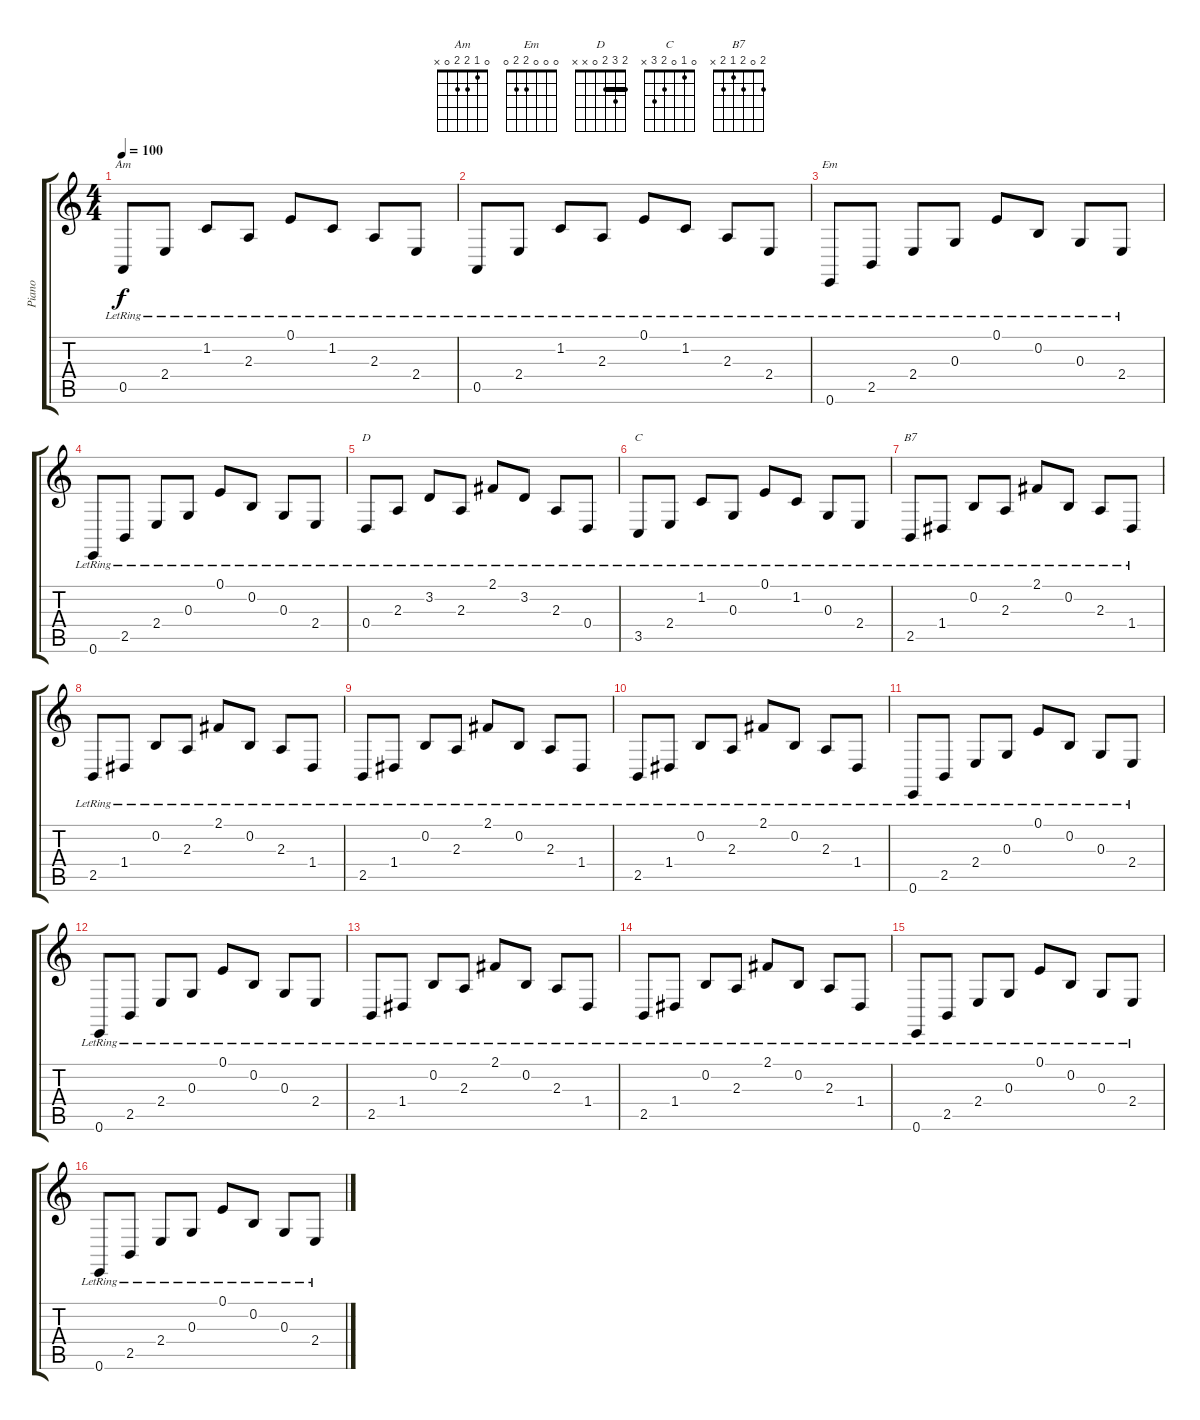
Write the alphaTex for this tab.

\track ("Piano" "Piano") {instrument brightacousticpiano}
\staff {score tabs}
\tuning (E4 B3 G3 D3 A2 E2) {hide}
\chord ("Am" 0 1 2 2 0 x)
\chord ("Em" 0 0 0 2 2 0)
\chord ("D" 2 3 2 0 x x) {barre 2}
\chord ("C" 0 1 0 2 3 x)
\chord ("B7" 2 0 2 1 2 x)
\ts (4 4)
\tempo 100
\clef g2
\ks c
0.5{lr}.8{ch "Am" dy f} 2.4{lr}.8 1.2{lr}.8 2.3{lr}.8 0.1{lr}.8 1.2{lr}.8 2.3{lr}.8 2.4{lr}.8 |
0.5{lr}.8 2.4{lr}.8 1.2{lr}.8 2.3{lr}.8 0.1{lr}.8 1.2{lr}.8 2.3{lr}.8 2.4{lr}.8 |
0.6{lr}.8{ch "Em"} 2.5{lr}.8 2.4{lr}.8 0.3{lr}.8 0.1{lr}.8 0.2{lr}.8 0.3{lr}.8 2.4{lr}.8 |
0.6{lr}.8 2.5{lr}.8 2.4{lr}.8 0.3{lr}.8 0.1{lr}.8 0.2{lr}.8 0.3{lr}.8 2.4{lr}.8 |
0.4{lr}.8{ch "D"} 2.3{lr}.8 3.2{lr}.8 2.3{lr}.8 2.1{lr}.8 3.2{lr}.8 2.3{lr}.8 0.4{lr}.8 |
3.5{lr}.8{ch "C"} 2.4{lr}.8 1.2{lr}.8 0.3{lr}.8 0.1{lr}.8 1.2{lr}.8 0.3{lr}.8 2.4{lr}.8 |
2.5{lr}.8{ch "B7"} 1.4{lr}.8 0.2{lr}.8 2.3{lr}.8 2.1{lr}.8 0.2{lr}.8 2.3{lr}.8 1.4{lr}.8 |
2.5{lr}.8 1.4{lr}.8 0.2{lr}.8 2.3{lr}.8 2.1{lr}.8 0.2{lr}.8 2.3{lr}.8 1.4{lr}.8 |
2.5{lr}.8 1.4{lr}.8 0.2{lr}.8 2.3{lr}.8 2.1{lr}.8 0.2{lr}.8 2.3{lr}.8 1.4{lr}.8 |
2.5{lr}.8 1.4{lr}.8 0.2{lr}.8 2.3{lr}.8 2.1{lr}.8 0.2{lr}.8 2.3{lr}.8 1.4{lr}.8 |
0.6{lr}.8 2.5{lr}.8 2.4{lr}.8 0.3{lr}.8 0.1{lr}.8 0.2{lr}.8 0.3{lr}.8 2.4{lr}.8 |
0.6{lr}.8 2.5{lr}.8 2.4{lr}.8 0.3{lr}.8 0.1{lr}.8 0.2{lr}.8 0.3{lr}.8 2.4{lr}.8 |
2.5{lr}.8 1.4{lr}.8 0.2{lr}.8 2.3{lr}.8 2.1{lr}.8 0.2{lr}.8 2.3{lr}.8 1.4{lr}.8 |
2.5{lr}.8 1.4{lr}.8 0.2{lr}.8 2.3{lr}.8 2.1{lr}.8 0.2{lr}.8 2.3{lr}.8 1.4{lr}.8 |
0.6{lr}.8 2.5{lr}.8 2.4{lr}.8 0.3{lr}.8 0.1{lr}.8 0.2{lr}.8 0.3{lr}.8 2.4{lr}.8 |
0.6{lr}.8 2.5{lr}.8 2.4{lr}.8 0.3{lr}.8 0.1{lr}.8 0.2{lr}.8 0.3{lr}.8 2.4{lr}.8
